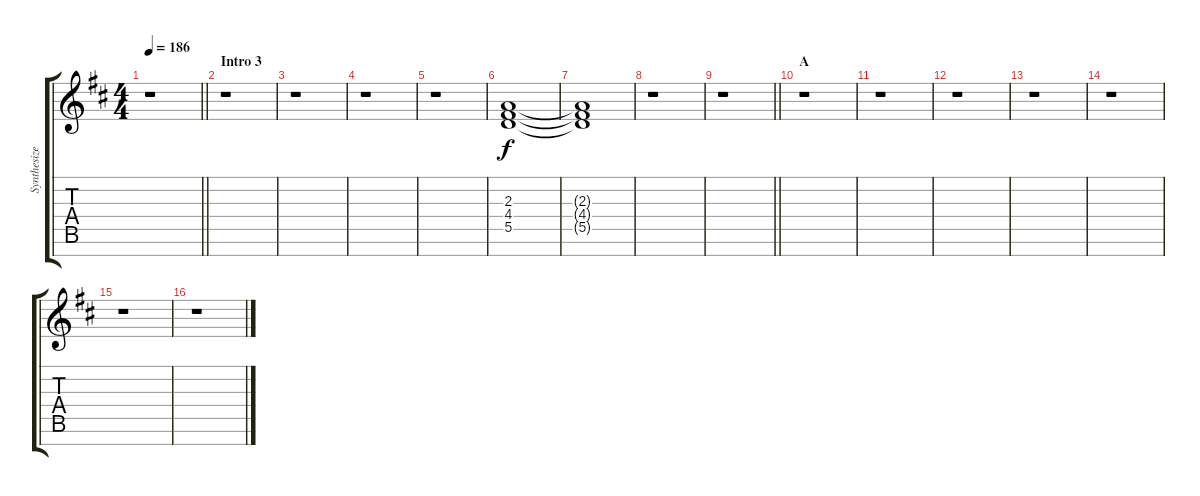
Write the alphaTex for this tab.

\track ("Synthesizer I" "Synthesize") {instrument dulcimer}
\staff {score tabs}
\tuning (E5 B4 G4 D4 A3 E3 B2) {hide}
\ts (4 4)
\tempo 186
\clef g2
\barLineRight lightlight
\ks d
r.1{dy f} |
\section ("" "Intro 3")
r.1 |
r.1 |
r.1 |
r.1 |
(2.3 4.4 5.5).1 |
(2.3{t} 4.4{t} 5.5{t}).1 |
r.1 |
\barLineRight lightlight
r.1 |
\section ("" "A")
r.1 |
r.1 |
r.1 |
r.1 |
r.1 |
r.1 |
r.1
